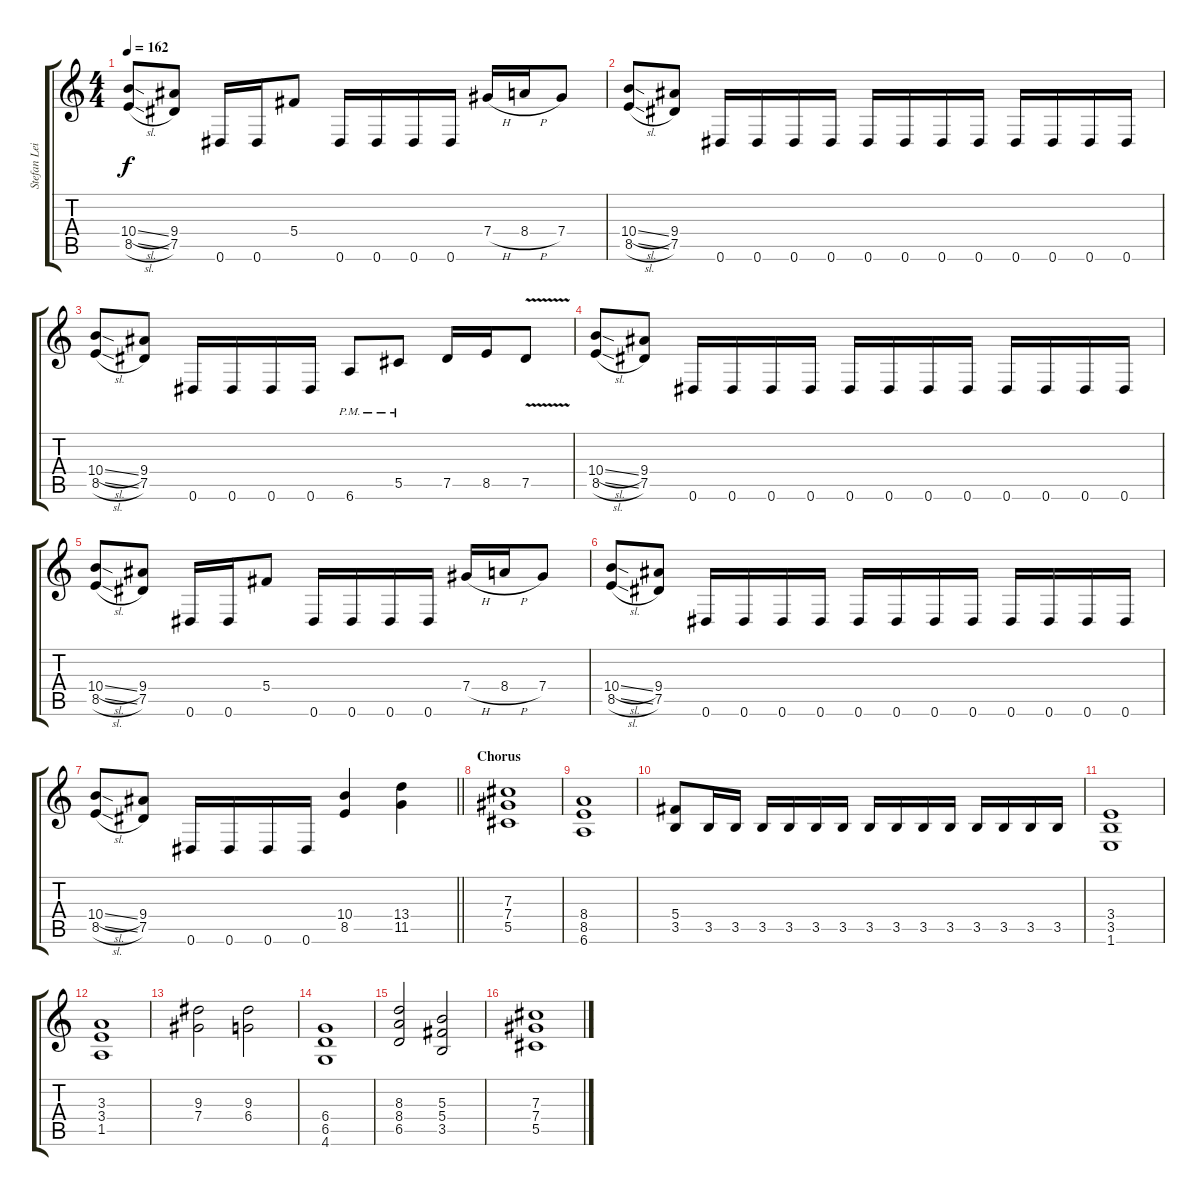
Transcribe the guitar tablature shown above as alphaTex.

\track ("Stefan Leibing" "Stefan Lei") {instrument distortionguitar}
\staff {score tabs}
\tuning (Eb4 Bb3 Gb3 Db3 Ab2 Eb2) {hide}
\ts (4 4)
\tempo 162
\clef g2
\ks c
(10.4{sl} 8.5{sl}).8{dy f} (9.4 7.5).8 0.6.16 0.6.16 5.4.8 0.6.16 0.6.16 0.6.16 0.6.16 7.4{h}.16 8.4{h}.16 7.4.8 |
(10.4{sl} 8.5{sl}).8 (9.4 7.5).8 0.6.16 0.6.16 0.6.16 0.6.16 0.6.16 0.6.16 0.6.16 0.6.16 0.6.16 0.6.16 0.6.16 0.6.16 |
(10.4{sl} 8.5{sl}).8 (9.4 7.5).8 0.6.16 0.6.16 0.6.16 0.6.16 6.6{pm}.8 5.5{pm}.8 7.5.16 8.5.16 7.5{v}.8 |
(10.4{sl} 8.5{sl}).8 (9.4 7.5).8 0.6.16 0.6.16 0.6.16 0.6.16 0.6.16 0.6.16 0.6.16 0.6.16 0.6.16 0.6.16 0.6.16 0.6.16 |
(10.4{sl} 8.5{sl}).8 (9.4 7.5).8 0.6.16 0.6.16 5.4.8 0.6.16 0.6.16 0.6.16 0.6.16 7.4{h}.16 8.4{h}.16 7.4.8 |
(10.4{sl} 8.5{sl}).8 (9.4 7.5).8 0.6.16 0.6.16 0.6.16 0.6.16 0.6.16 0.6.16 0.6.16 0.6.16 0.6.16 0.6.16 0.6.16 0.6.16 |
\barLineRight lightlight
(10.4{sl} 8.5{sl}).8 (9.4 7.5).8 0.6.16 0.6.16 0.6.16 0.6.16 (10.4 8.5).4 (13.4 11.5).4 |
\section ("" "Chorus")
(7.3 7.4 5.5).1 |
(8.4 8.5 6.6).1 |
(5.4 3.5).8 3.5.16 3.5.16 3.5.16 3.5.16 3.5.16 3.5.16 3.5.16 3.5.16 3.5.16 3.5.16 3.5.16 3.5.16 3.5.16 3.5.16 |
(3.4 3.5 1.6).1 |
(3.3 3.4 1.5).1 |
(9.3 7.4).2 (9.3 6.4).2 |
(6.4 6.5 4.6).1 |
(8.3 8.4 6.5).2 (5.3 5.4 3.5).2 |
(7.3 7.4 5.5).1
